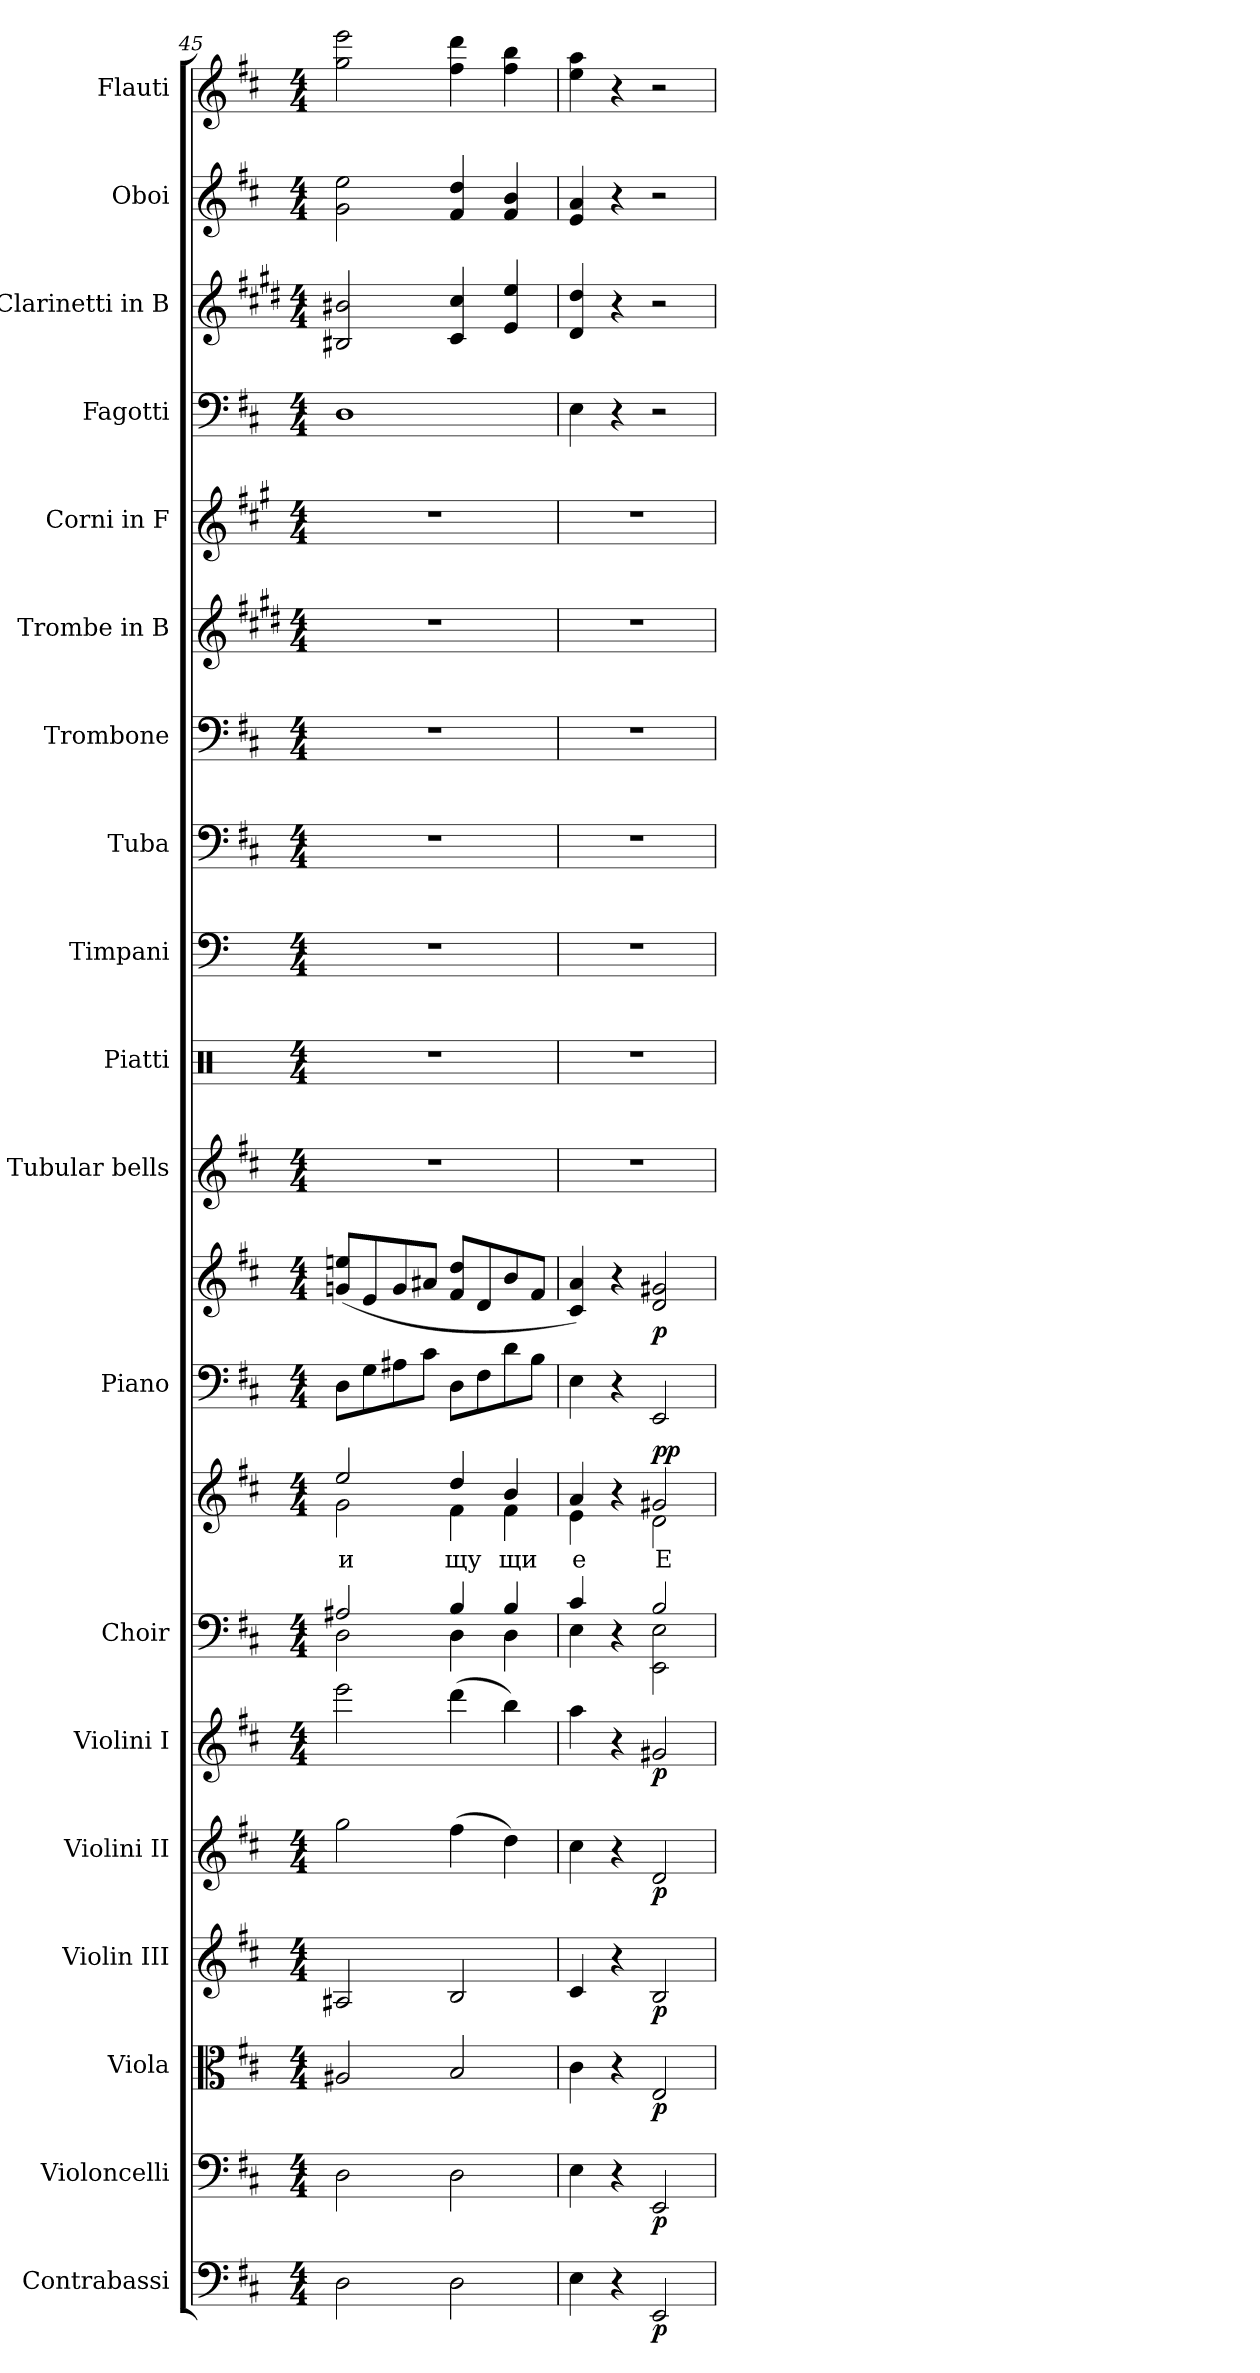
**kern	**dynam	**kern	**dynam	**kern	**dynam	**kern	**dynam	**kern	**dynam	**kern	**dynam	**kern	**kern	**text	**dynam	**kern	**kern	**dynam	**kern	**kern	**kern	**kern	**kern	**kern	**kern	**kern	**kern	**kern	**kern
*part19	*part19	*part18	*part18	*part17	*part17	*part16	*part16	*part15	*part15	*part14	*part14	*part13	*part13	*part13	*part13	*part12	*part12	*part12	*part11	*part10	*part9	*part8	*part7	*part6	*part5	*part4	*part3	*part2	*part1
*staff21	*staff21	*staff20	*staff20	*staff19	*staff19	*staff18	*staff18	*staff17	*staff17	*staff16	*staff16	*staff15	*staff14	*staff14	*staff14/15	*staff13	*staff12	*staff12/13	*staff11	*staff10	*staff9	*staff8	*staff7	*staff6	*staff5	*staff4	*staff3	*staff2	*staff1
*I"Contrabassi	*	*I"Violoncelli	*	*I"Viola	*	*I"Violin III	*	*I"Violini II	*	*I"Violini I	*	*I"Choir	*	*	*	*I"Piano	*	*	*I"Tubular bells	*I"Piatti	*I"Timpani	*I"Tuba	*I"Trombone	*I"Trombe in B	*I"Corni in F	*I"Fagotti	*I"Clarinetti in B	*I"Oboi	*I"Flauti
*	*	*	*	*	*	*I'Vln. II	*	*	*	*	*	*	*	*	*	*	*	*	*	*	*	*	*	*	*	*	*	*	*
*clefF4	*	*clefF4	*	*clefC3	*	*clefG2	*	*clefG2	*	*clefG2	*	*clefF4	*clefG2	*	*	*clefF4	*clefG2	*	*clefG2	*clefX	*clefF4	*clefF4	*clefF4	*clefG2	*clefG2	*clefF4	*clefG2	*clefG2	*clefG2
*ITrd7c12	*	*	*	*	*	*	*	*	*	*	*	*	*	*	*	*	*	*	*	*	*	*	*	*ITrd1c2	*ITrd4c7	*	*ITrd1c2	*	*
*k[f#c#]	*	*k[f#c#]	*	*k[f#c#]	*	*k[f#c#]	*	*k[f#c#]	*	*k[f#c#]	*	*k[f#c#]	*k[f#c#]	*	*	*k[f#c#]	*k[f#c#]	*	*k[f#c#]	*k[]	*k[]	*k[f#c#]	*k[f#c#]	*k[f#c#]	*k[f#c#]	*k[f#c#]	*k[f#c#]	*k[f#c#]	*k[f#c#]
*D:	*	*D:	*	*D:	*	*D:	*	*D:	*	*D:	*	*D:	*D:	*	*	*D:	*D:	*	*D:	*C:	*C:	*D:	*D:	*D:	*D:	*D:	*D:	*D:	*D:
*M4/4	*	*M4/4	*	*M4/4	*	*M4/4	*	*M4/4	*	*M4/4	*	*M4/4	*M4/4	*	*	*M4/4	*M4/4	*	*M4/4	*M4/4	*M4/4	*M4/4	*M4/4	*M4/4	*M4/4	*M4/4	*M4/4	*M4/4	*M4/4
=45	=45	=45	=45	=45	=45	=45	=45	=45	=45	=45	=45	=45	=45	=45	=45	=45	=45	=45	=45	=45	=45	=45	=45	=45	=45	=45	=45	=45	=45
*	*	*	*	*	*	*	*	*	*	*	*	*^	*^	*	*	*	*	*	*	*	*	*	*	*	*	*	*	*	*
!	!	!	!	!	!	!	!	!	!	!	!	!	!	!	!	!LO:LY:b:color=#000000	!	!	!	!	!	!	!	!	!	!	!	!	!	!	!
2DDi\	.	2Di\	.	2A#Xi/	.	2A#Xi/	.	2ggi\	.	2eeei\	.	2A#Xi/	2Di\	2eei/	2gi\	и_	.	8Di\L	(8gni/ 8eeniL	.	1r	1r	1r	1r	1r	1r	1r	1Di	2A#Xi/ 2a#Xi	2gi\ 2eei	2ggi\ 2eeei
.	.	.	.	.	.	.	.	.	.	.	.	.	.	.	.	.	.	8Gi\	8ei/	.	.	.	.	.	.	.	.	.	.	.	.
.	.	.	.	.	.	.	.	.	.	.	.	.	.	.	.	.	.	8A#Xi\	8gi/	.	.	.	.	.	.	.	.	.	.	.	.
.	.	.	.	.	.	.	.	.	.	.	.	.	.	.	.	.	.	8c#i\J	8a#Xi/J	.	.	.	.	.	.	.	.	.	.	.	.
!	!	!	!	!	!	!	!	!	!	!	!	!	!	!	!	!LO:LY:b:color=#000000	!	!	!	!	!	!	!	!	!	!	!	!	!	!	!
2DDi\	.	2Di\	.	2Bi/	.	2Bi/	.	(4ff#i\	.	(4dddi\	.	4Bi/	4Di\	4ddi/	4f#i\	щу_	.	8Di\L	8f#i/ 8ddiL	.	.	.	.	.	.	.	.	.	4Bi/ 4bi	4f#i/ 4ddi	4ff#i\ 4dddi
.	.	.	.	.	.	.	.	.	.	.	.	.	.	.	.	.	.	8F#i\	8di/	.	.	.	.	.	.	.	.	.	.	.	.
!	!	!	!	!	!	!	!	!	!	!	!	!	!	!	!	!LO:LY:b:color=#000000	!	!	!	!	!	!	!	!	!	!	!	!	!	!	!
.	.	.	.	.	.	.	.	4ddi\)	.	4bbi\)	.	4Bi/	4Di\	4bi/	4f#i\	щи_	.	8di\	8bi/	.	.	.	.	.	.	.	.	.	4di/ 4ddi	4f#i/ 4bi	4ff#i\ 4bbi
.	.	.	.	.	.	.	.	.	.	.	.	.	.	.	.	.	.	8Bi\J	8f#i/J	.	.	.	.	.	.	.	.	.	.	.	.
=46	=46	=46	=46	=46	=46	=46	=46	=46	=46	=46	=46	=46	=46	=46	=46	=46	=46	=46	=46	=46	=46	=46	=46	=46	=46	=46	=46	=46	=46	=46	=46
!	!	!	!	!	!	!	!	!	!	!	!	!	!	!	!	!LO:LY:b:color=#000000	!	!	!	!	!	!	!	!	!	!	!	!	!	!	!
*	*	*	*	*	*	*	*	*	*	*	*	*	*	*	*	*	*	*	*	*	*	*	*	*	*	*	*	*	*	*	*^
4EEi\	.	4Ei\	.	4c#i\	.	4c#i/	.	4cc#i\	.	4aai\	.	4c#i/	4Ei\	4ai/	4ei\	е	.	4Ei\	4c#i/ 4ai)	.	1r	1r	1r	1r	1r	1r	1r	4Ei\	4c#i/ 4cc#i	4ei/ 4ai	4eei\ 4aai	4ryy
4r	.	4r	.	4r	.	4r	.	4r	.	4r	.	4r	4ryy	4r	4ryy	.	.	4r	4r	.	.	.	.	.	.	.	.	4r	4r	4r	4r	4ryy
!	!	!	!	!	!	!	!	!	!	!	!	!	!	!	!	!LO:LY:b:color=#000000	!	!	!	!	!	!	!	!	!	!	!	!	!	!	!	!
2EEEi/	p	2EEi/	p	2Ei/	p	2Bi/	p	2di/	p	2g#Xi/	p	2Bi/	2EEi\ 2Ei	2g#Xi/	2di\	Е_	p p	2EEi/	2di/ 2g#Xi	p	.	.	.	.	.	.	.	2r	2r	2r	2r	2ryy
*	*	*	*	*	*	*	*	*	*	*	*	*v	*v	*	*	*	*	*	*	*	*	*	*	*	*	*	*	*	*	*	*v	*v
*	*	*	*	*	*	*	*	*	*	*	*	*	*v	*v	*	*	*	*	*	*	*	*	*	*	*	*	*	*	*	*
=	=	=	=	=	=	=	=	=	=	=	=	=	=	=	=	=	=	=	=	=	=	=	=	=	=	=	=	=	=
*-	*-	*-	*-	*-	*-	*-	*-	*-	*-	*-	*-	*-	*-	*-	*-	*-	*-	*-	*-	*-	*-	*-	*-	*-	*-	*-	*-	*-	*-
